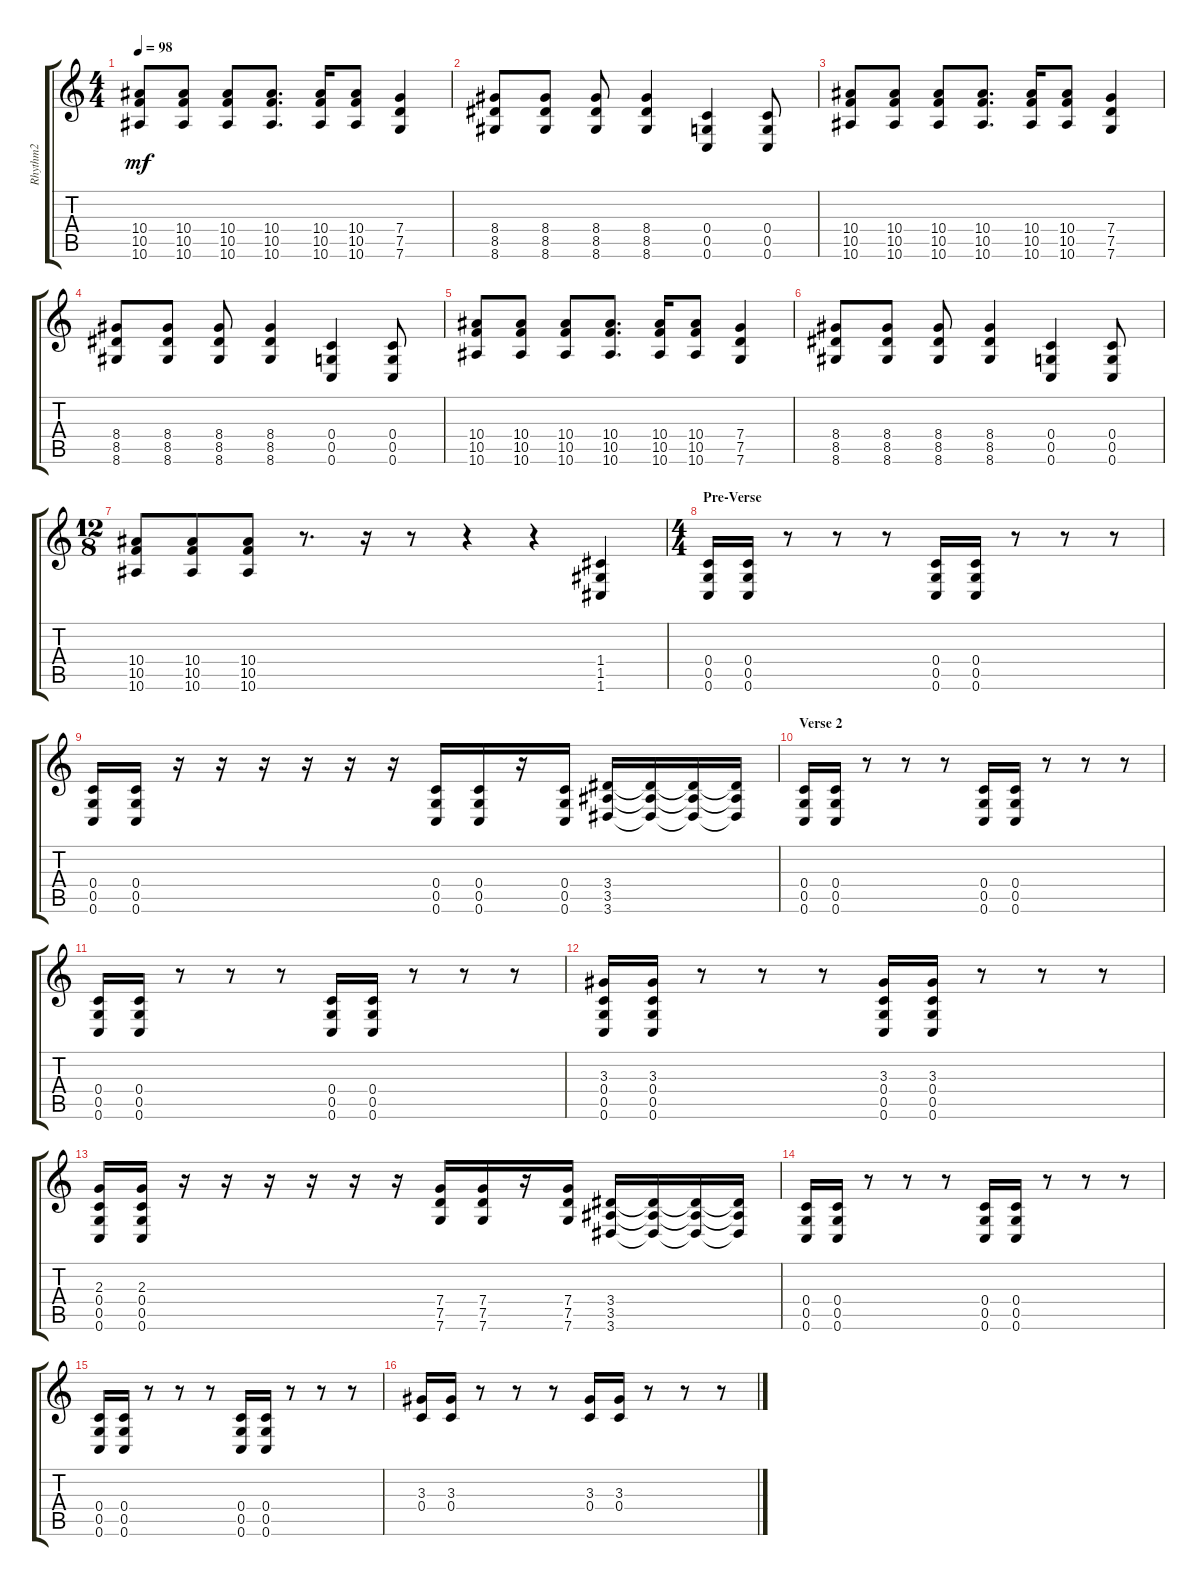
\track ("Rhythm2" "Rhythm2") {instrument distortionguitar}
\staff {score tabs}
\tuning (D4 A3 F3 C3 G2 C2) {hide}
\ts (4 4)
\tempo 98
\clef g2
\ks c
(10.4 10.5 10.6).8{dy mf} (10.4 10.5 10.6).8 (10.4 10.5 10.6).8 (10.4 10.5 10.6).8{d} (10.4 10.5 10.6).16 (10.4 10.5 10.6).8 (7.4 7.5 7.6).4 |
(8.4 8.5 8.6).8 (8.4 8.5 8.6).8 (8.4 8.5 8.6).8 (8.4 8.5 8.6).4 (0.4 0.5 0.6).4 (0.4 0.5 0.6).8 |
(10.4 10.5 10.6).8 (10.4 10.5 10.6).8 (10.4 10.5 10.6).8 (10.4 10.5 10.6).8{d} (10.4 10.5 10.6).16 (10.4 10.5 10.6).8 (7.4 7.5 7.6).4 |
(8.4 8.5 8.6).8 (8.4 8.5 8.6).8 (8.4 8.5 8.6).8 (8.4 8.5 8.6).4 (0.4 0.5 0.6).4 (0.4 0.5 0.6).8 |
(10.4 10.5 10.6).8 (10.4 10.5 10.6).8 (10.4 10.5 10.6).8 (10.4 10.5 10.6).8{d} (10.4 10.5 10.6).16 (10.4 10.5 10.6).8 (7.4 7.5 7.6).4 |
(8.4 8.5 8.6).8 (8.4 8.5 8.6).8 (8.4 8.5 8.6).8 (8.4 8.5 8.6).4 (0.4 0.5 0.6).4 (0.4 0.5 0.6).8 |
\ts (12 8)
(10.4 10.5 10.6).8 (10.4 10.5 10.6).8 (10.4 10.5 10.6).8 r.8{d} r.16 r.8 r.4 r.4 (1.4 1.5 1.6).4 |
\ts (4 4)
\section ("" "Pre-Verse")
(0.4 0.5 0.6).16 (0.4 0.5 0.6).16 r.8 r.8 r.8 (0.4 0.5 0.6).16 (0.4 0.5 0.6).16 r.8 r.8 r.8 |
(0.4 0.5 0.6).16 (0.4 0.5 0.6).16 r.16 r.16 r.16 r.16 r.16 r.16 (0.4 0.5 0.6).16 (0.4 0.5 0.6).16 r.16 (0.4 0.5 0.6).16 (3.4 3.5 3.6).16 (3.4{t} 3.5{t} 3.6{t}).16 (3.4{t} 3.5{t} 3.6{t}).16 (3.4{t} 3.5{t} 3.6{t}).16 |
\section ("" "Verse 2")
(0.4 0.5 0.6).16 (0.4 0.5 0.6).16 r.8 r.8 r.8 (0.4 0.5 0.6).16 (0.4 0.5 0.6).16 r.8 r.8 r.8 |
(0.4 0.5 0.6).16 (0.4 0.5 0.6).16 r.8 r.8 r.8 (0.4 0.5 0.6).16 (0.4 0.5 0.6).16 r.8 r.8 r.8 |
(3.3 0.4 0.5 0.6).16 (3.3 0.4 0.5 0.6).16 r.8 r.8 r.8 (3.3 0.4 0.5 0.6).16 (3.3 0.4 0.5 0.6).16 r.8 r.8 r.8 |
(2.3 0.4 0.5 0.6).16 (2.3 0.4 0.5 0.6).16 r.16 r.16 r.16 r.16 r.16 r.16 (7.4 7.5 7.6).16 (7.4 7.5 7.6).16 r.16 (7.4 7.5 7.6).16 (3.4 3.5 3.6).16 (3.4{t} 3.5{t} 3.6{t}).16 (3.4{t} 3.5{t} 3.6{t}).16 (3.4{t} 3.5{t} 3.6{t}).16 |
(0.4 0.5 0.6).16 (0.4 0.5 0.6).16 r.8 r.8 r.8 (0.4 0.5 0.6).16 (0.4 0.5 0.6).16 r.8 r.8 r.8 |
(0.4 0.5 0.6).16 (0.4 0.5 0.6).16 r.8 r.8 r.8 (0.4 0.5 0.6).16 (0.4 0.5 0.6).16 r.8 r.8 r.8 |
(3.3 0.4).16 (3.3 0.4).16 r.8 r.8 r.8 (3.3 0.4).16 (3.3 0.4).16 r.8 r.8 r.8
